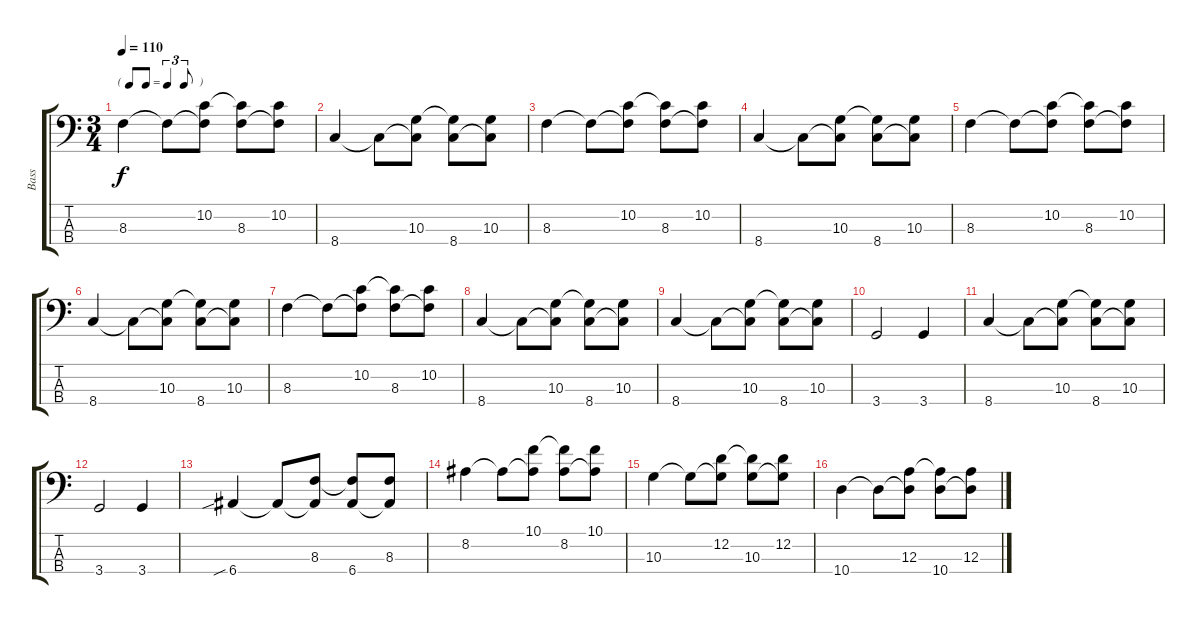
\track ("Bass" "Bass") {instrument electricbassfinger}
\staff {score tabs}
\tuning (G2 D2 A1 E1) {hide}
\ts (3 4)
\tf triplet8th
\tempo 110
\clef f4
\ks c
8.3.4{dy f} 8.3{t}.8 (10.2 8.3{t}).8 (10.2{t} 8.3).8 (10.2 8.3{t}).8 |
8.4.4 8.4{t}.8 (10.3 8.4{t}).8 (10.3{t} 8.4).8 (10.3 8.4{t}).8 |
8.3.4 8.3{t}.8 (10.2 8.3{t}).8 (10.2{t} 8.3).8 (10.2 8.3{t}).8 |
8.4.4 8.4{t}.8 (10.3 8.4{t}).8 (10.3{t} 8.4).8 (10.3 8.4{t}).8 |
8.3.4 8.3{t}.8 (10.2 8.3{t}).8 (10.2{t} 8.3).8 (10.2 8.3{t}).8 |
8.4.4 8.4{t}.8 (10.3 8.4{t}).8 (10.3{t} 8.4).8 (10.3 8.4{t}).8 |
8.3.4 8.3{t}.8 (10.2 8.3{t}).8 (10.2{t} 8.3).8 (10.2 8.3{t}).8 |
8.4.4 8.4{t}.8 (10.3 8.4{t}).8 (10.3{t} 8.4).8 (10.3 8.4{t}).8 |
8.4.4 8.4{t}.8 (10.3 8.4{t}).8 (10.3{t} 8.4).8 (10.3 8.4{t}).8 |
3.4.2 3.4.4 |
8.4.4 8.4{t}.8 (10.3 8.4{t}).8 (10.3{t} 8.4).8 (10.3 8.4{t}).8 |
3.4.2 3.4.4 |
6.4{sib}.4 6.4{t}.8 (8.3 6.4{t}).8 (8.3{t} 6.4).8 (8.3 6.4{t}).8 |
8.2.4 8.2{t}.8 (10.1 8.2{t}).8 (10.1{t} 8.2).8 (10.1 8.2{t}).8 |
10.3.4 10.3{t}.8 (12.2 10.3{t}).8 (12.2{t} 10.3).8 (12.2 10.3{t}).8 |
10.4.4 10.4{t}.8 (12.3 10.4{t}).8 (12.3{t} 10.4).8 (12.3 10.4{t}).8
